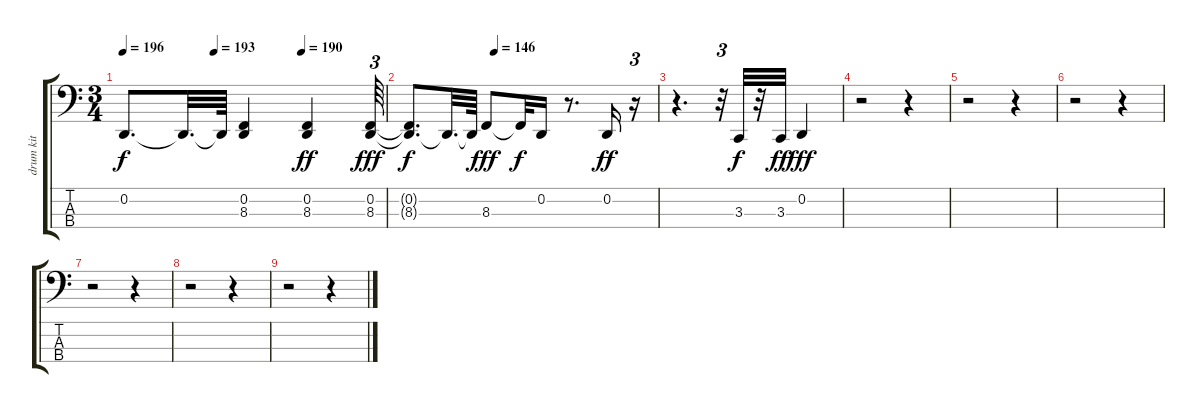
\track (" drum kit (bass dr./snare dr./tom)" " drum kit ") {instrument brightacousticpiano}
\staff {score tabs}
\tuning (G2 D2 A1 E1) {hide}
\ts (3 4)
\tempo 196
\tempo (193 0.3472222222222222)
\tempo (190 0.6805555555555556)
\clef f4
\ks c
0.2{t}.8{d dy f} 0.2{t}.32{d} 0.2{t}.64 (0.2 8.3).4 (0.2 8.3).4{dy ff} (0.2 8.3).64{tu (3 2) dy fff} |
\tempo (146 0.3472222222222222)
(0.2{t} 8.3{t}).8{d dy f} 0.2{t}.32{d} 0.2{t}.64 8.3.8{dy fff} 8.3{t}.32{dy f} 0.2.16 r.8{d} 0.2.16{dy ff} r.16{tu (3 2)} |
r.4{d} r.32{tu (3 2)} 3.3.32{dy f} r.32 3.3.32{dy ff} 0.2.4{dy fff} |
r.2 r.4 |
r.2 r.4 |
r.2 r.4 |
r.2 r.4 |
r.2 r.4 |
r.2 r.4
